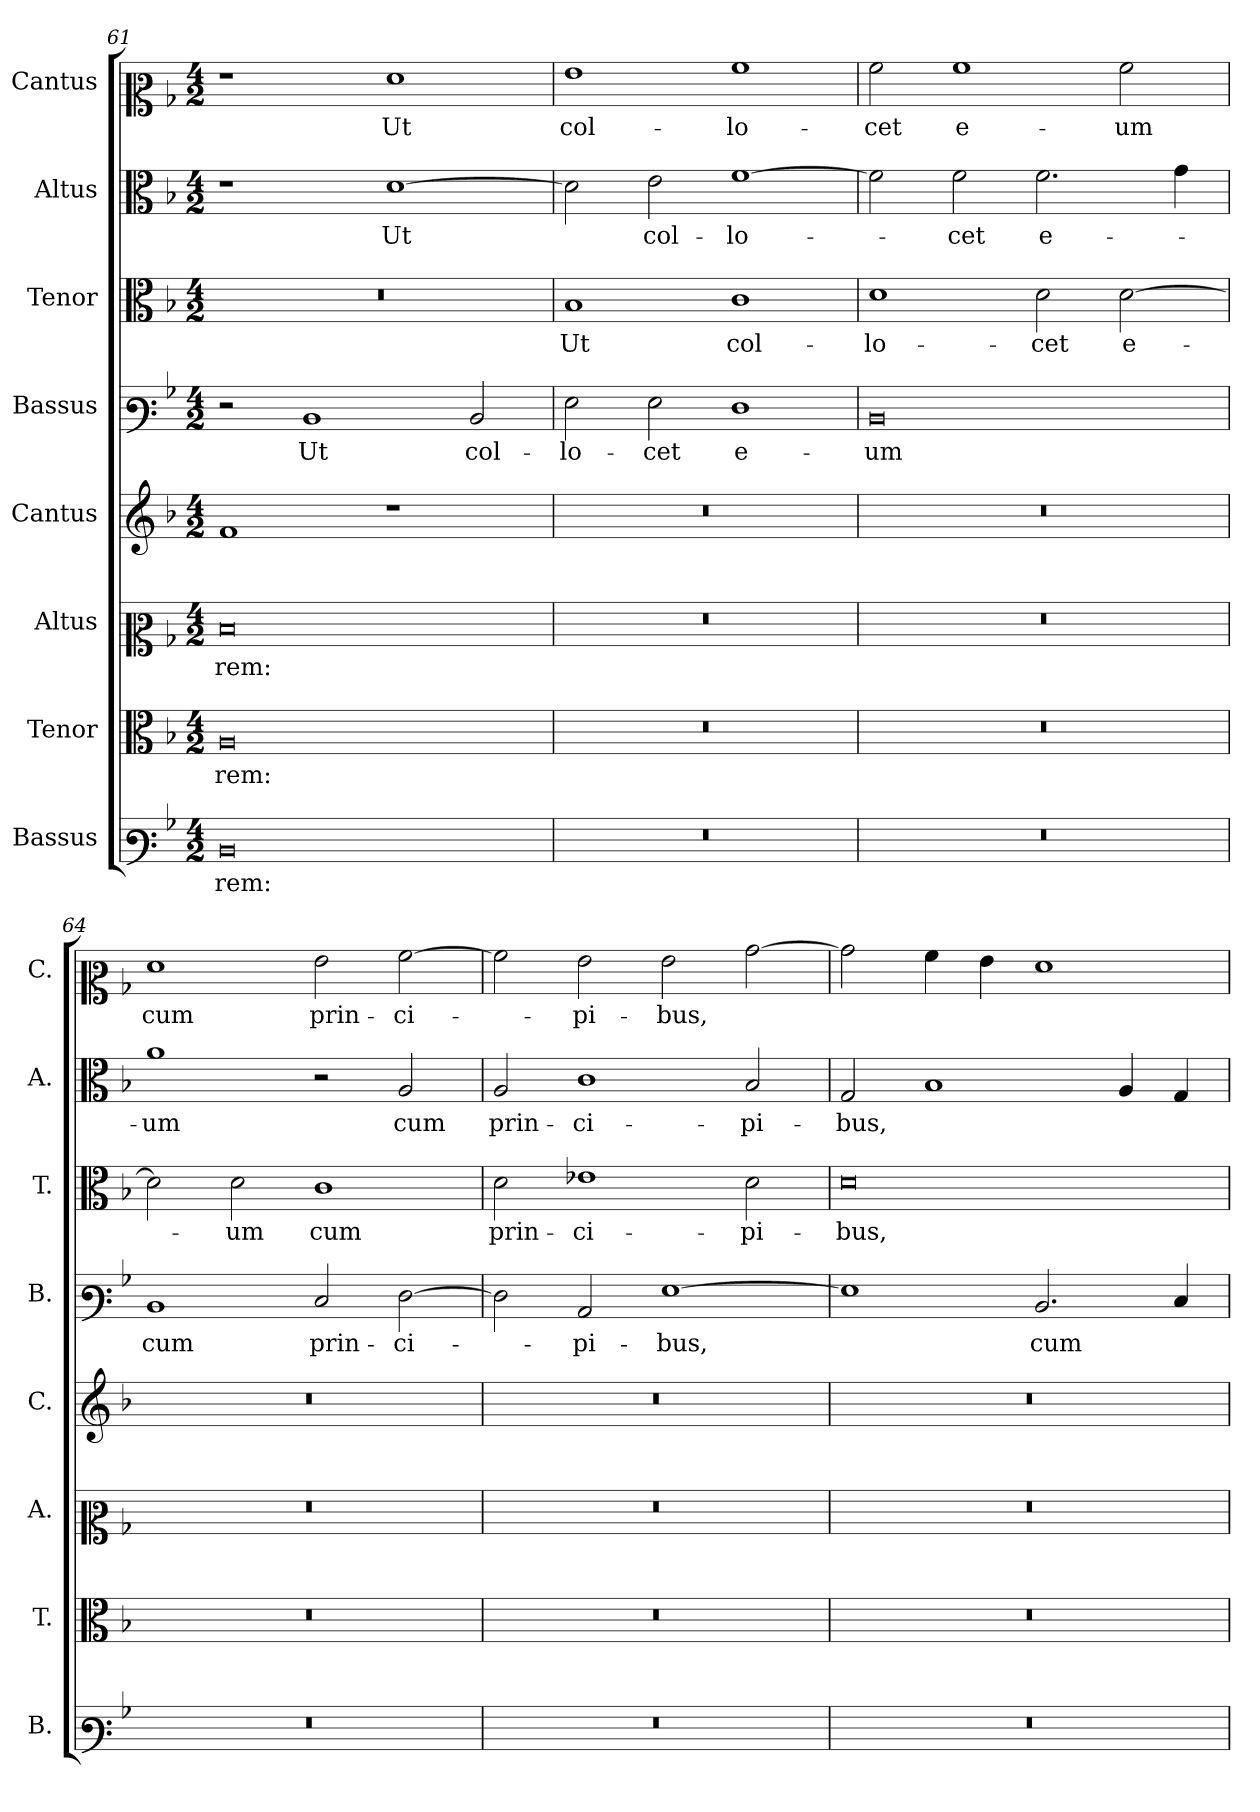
**kern	**text	**kern	**text	**kern	**text	**kern	**kern	**text	**kern	**text	**kern	**text	**kern	**text
*part8	*part8	*part7	*part7	*part6	*part6	*part5	*part4	*part4	*part3	*part3	*part2	*part2	*part1	*part1
*staff8	*staff8	*staff7	*staff7	*staff6	*staff6	*staff5	*staff4	*staff4	*staff3	*staff3	*staff2	*staff2	*staff1	*staff1
*I"Bassus	*	*I"Tenor	*	*I"Altus	*	*I"Cantus	*I"Bassus	*	*I"Tenor	*	*I"Altus	*	*I"Cantus	*
*I'B.	*	*I'T.	*	*I'A.	*	*I'C.	*I'B.	*	*I'T.	*	*I'A.	*	*I'C.	*
*clefF3	*	*clefC3	*	*clefC2	*	*clefG2	*clefF3	*	*clefC3	*	*clefC3	*	*clefC2	*
*k[b-]	*	*k[b-]	*	*k[b-]	*	*k[b-]	*k[b-]	*	*k[b-]	*	*k[b-]	*	*k[b-]	*
*M4/2	*	*M4/2	*	*M4/2	*	*M4/2	*M4/2	*	*M4/2	*	*M4/2	*	*M4/2	*
=61	=61	=61	=61	=61	=61	=61	=61	=61	=61	=61	=61	=61	=61	=61
!	!	!	!	!	!	!	!	!	!LO:N:vis=1	!	!	!	!	!
0D	-rem:	0A	-rem:	0d	-rem:	1f	2r	.	0r	.	1r	.	1r	.
.	.	.	.	.	.	.	1D	Ut	.	.	.	.	.	.
.	.	.	.	.	.	1r	.	.	.	.	[1d	Ut	1f	Ut
.	.	.	.	.	.	.	2D/	col-	.	.	.	.	.	.
=62	=62	=62	=62	=62	=62	=62	=62	=62	=62	=62	=62	=62	=62	=62
!LO:N:vis=1	!	!LO:N:vis=1	!	!LO:N:vis=1	!	!LO:N:vis=1	!	!	!	!	!	!	!	!
0r	.	0r	.	0r	.	0r	2G\	-lo-	1B-	Ut	2d\]	.	1g	col-
.	.	.	.	.	.	.	2G\	-cet	.	.	2e\	col-	.	.
.	.	.	.	.	.	.	1F	e-	1c	col-	[1f	-lo-	1a	-lo-
=63	=63	=63	=63	=63	=63	=63	=63	=63	=63	=63	=63	=63	=63	=63
!LO:N:vis=1	!	!LO:N:vis=1	!	!LO:N:vis=1	!	!LO:N:vis=1	!	!	!	!	!	!	!	!
0r	.	0r	.	0r	.	0r	0D	-um	1d	-lo-	2f\]	.	2a\	-cet
.	.	.	.	.	.	.	.	.	.	.	2f\	cet	1a	e-
.	.	.	.	.	.	.	.	.	2d\	-cet	2.f\	e-	.	.
.	.	.	.	.	.	.	.	.	[2d\	e-	.	.	2a\	-um
.	.	.	.	.	.	.	.	.	.	.	4g\	.	.	.
=64	=64	=64	=64	=64	=64	=64	=64	=64	=64	=64	=64	=64	=64	=64
!LO:N:vis=1	!	!LO:N:vis=1	!	!LO:N:vis=1	!	!LO:N:vis=1	!	!	!	!	!	!	!	!
0r	.	0r	.	0r	.	0r	1D	cum	2d\]	.	1a	-um	1f	cum
.	.	.	.	.	.	.	.	.	2d\	um	.	.	.	.
.	.	.	.	.	.	.	2E/	prin-	1c	cum	2r	.	2g\	prin-
.	.	.	.	.	.	.	[2F\	-ci-	.	.	2A/	cum	[2a\	-ci-
=65	=65	=65	=65	=65	=65	=65	=65	=65	=65	=65	=65	=65	=65	=65
!LO:N:vis=1	!	!LO:N:vis=1	!	!LO:N:vis=1	!	!LO:N:vis=1	!	!	!	!	!	!	!	!
0r	.	0r	.	0r	.	0r	2F\]	.	2d\	prin-	2A/	prin-	2a\]	.
.	.	.	.	.	.	.	2C/	-pi-	1e-X	-ci-	1c	-ci-	2g\	pi-
.	.	.	.	.	.	.	[1G	-bus,	.	.	.	.	2g\	-bus,
.	.	.	.	.	.	.	.	.	2d\	-pi-	2B-/	-pi-	[2b-\	.
=66	=66	=66	=66	=66	=66	=66	=66	=66	=66	=66	=66	=66	=66	=66
!LO:N:vis=1	!	!LO:N:vis=1	!	!LO:N:vis=1	!	!LO:N:vis=1	!	!	!	!	!	!	!	!
0r	.	0r	.	0r	.	0r	1G]	.	0d	-bus,	2G/	-bus,	2b-\]	.
.	.	.	.	.	.	.	.	.	.	.	1B-	.	4a\	.
.	.	.	.	.	.	.	.	.	.	.	.	.	4g\	.
.	.	.	.	.	.	.	2.D/	cum	.	.	.	.	1f	.
.	.	.	.	.	.	.	.	.	.	.	4A/	.	.	.
.	.	.	.	.	.	.	4E/	.	.	.	4G/	.	.	.
=	=	=	=	=	=	=	=	=	=	=	=	=	=	=
*-	*-	*-	*-	*-	*-	*-	*-	*-	*-	*-	*-	*-	*-	*-
